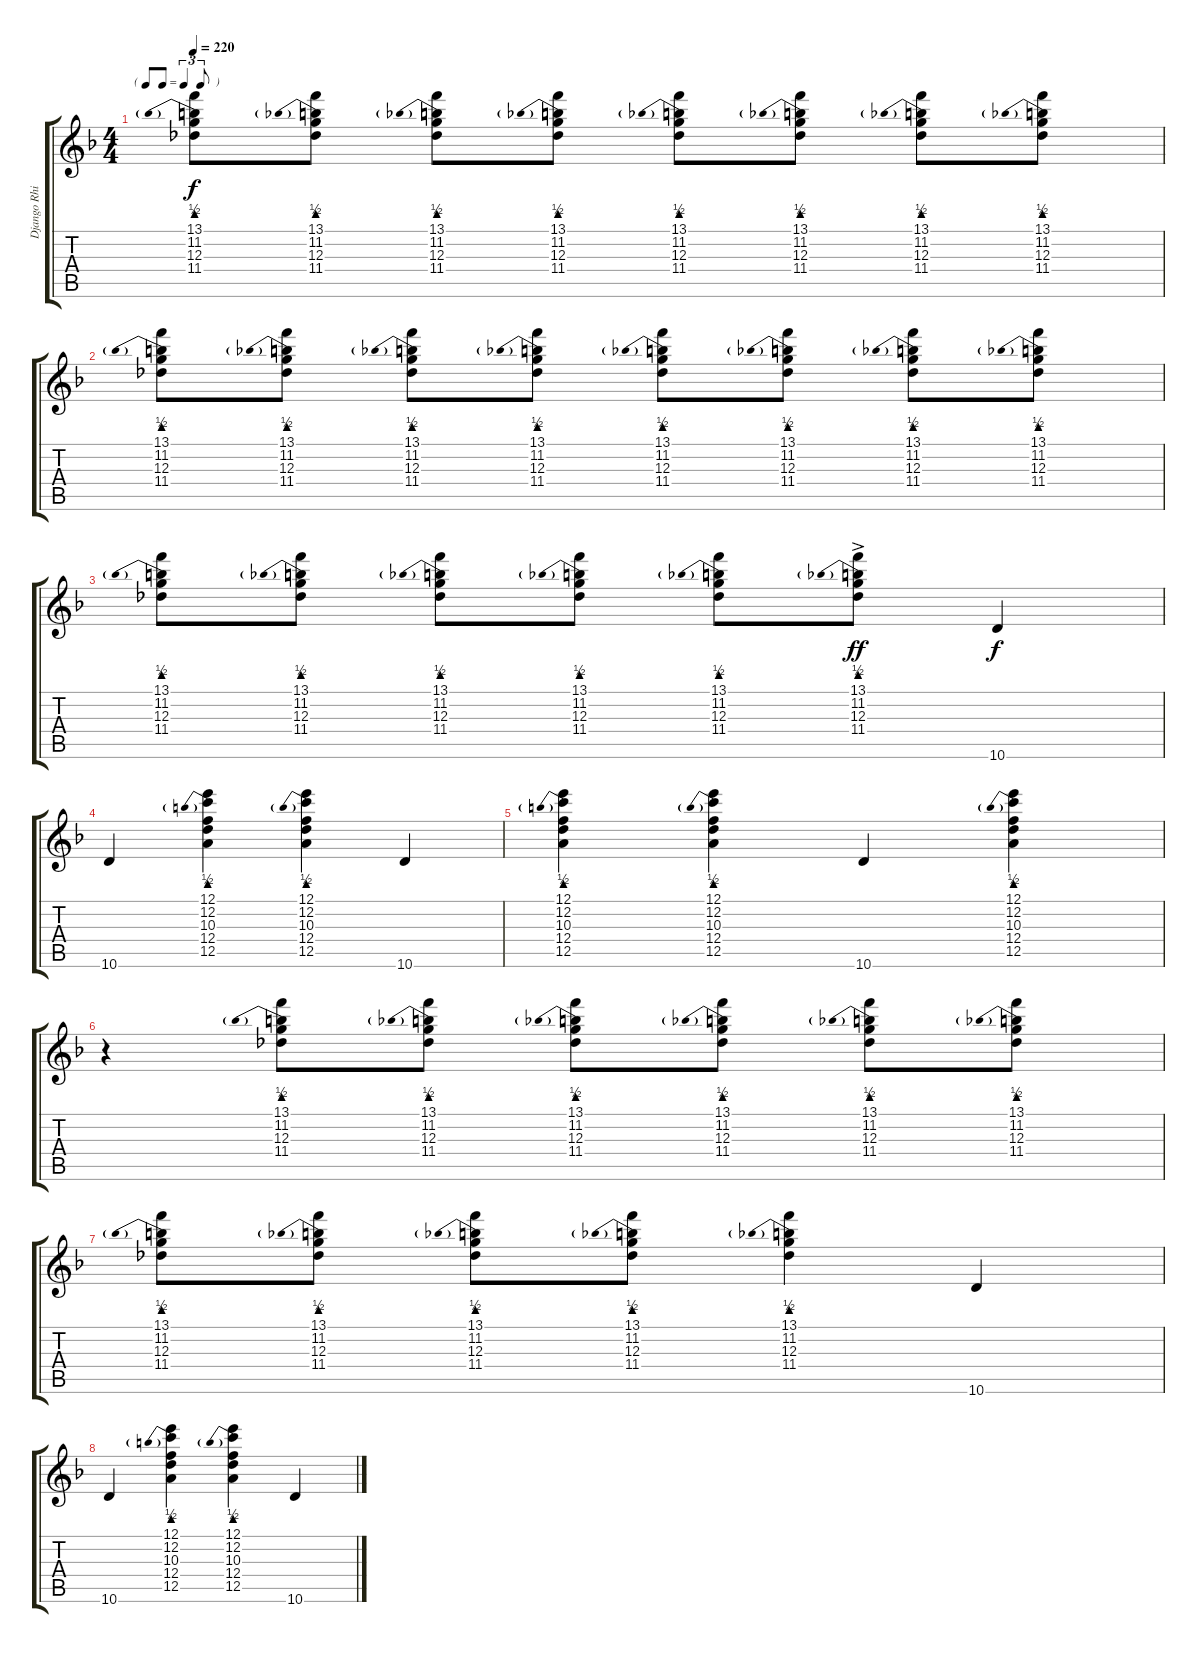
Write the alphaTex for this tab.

\track ("Django Rhinehardt" "Django Rhi") {instrument electricguitarjazz}
\staff {score tabs}
\tuning (E4 B3 G3 D3 A2 E2) {hide}
\ts (4 4)
\tf triplet8th
\tempo 220
\clef g2
\ks f
(13.1 11.2{be (prebend 0 2 60 2)} 12.3 11.4).8{dy f} (13.1 11.2{be (prebend 0 2 60 2)} 12.3 11.4).8 (13.1 11.2{be (prebend 0 2 60 2)} 12.3 11.4).8 (13.1 11.2{be (prebend 0 2 60 2)} 12.3 11.4).8 (13.1 11.2{be (prebend 0 2 60 2)} 12.3 11.4).8 (13.1 11.2{be (prebend 0 2 60 2)} 12.3 11.4).8 (13.1 11.2{be (prebend 0 2 60 2)} 12.3 11.4).8 (13.1 11.2{be (prebend 0 2 60 2)} 12.3 11.4).8 |
(13.1 11.2{be (prebend 0 2 60 2)} 12.3 11.4).8 (13.1 11.2{be (prebend 0 2 60 2)} 12.3 11.4).8 (13.1 11.2{be (prebend 0 2 60 2)} 12.3 11.4).8 (13.1 11.2{be (prebend 0 2 60 2)} 12.3 11.4).8 (13.1 11.2{be (prebend 0 2 60 2)} 12.3 11.4).8 (13.1 11.2{be (prebend 0 2 60 2)} 12.3 11.4).8 (13.1 11.2{be (prebend 0 2 60 2)} 12.3 11.4).8 (13.1 11.2{be (prebend 0 2 60 2)} 12.3 11.4).8 |
(13.1 11.2{be (prebend 0 2 60 2)} 12.3 11.4).8 (13.1 11.2{be (prebend 0 2 60 2)} 12.3 11.4).8 (13.1 11.2{be (prebend 0 2 60 2)} 12.3 11.4).8 (13.1 11.2{be (prebend 0 2 60 2)} 12.3 11.4).8 (13.1 11.2{be (prebend 0 2 60 2)} 12.3 11.4).8 (13.1{ac} 11.2{be (prebend 0 2 60 2) ac} 12.3{ac} 11.4{ac}).8{dy ff} 10.6.4{dy f} |
10.6.4 (12.1 12.2{be (prebend 0 2 60 2)} 10.3 12.4 12.5).4 (12.1 12.2{be (prebend 0 2 60 2)} 10.3 12.4 12.5).4 10.6.4 |
(12.1 12.2{be (prebend 0 2 60 2)} 10.3 12.4 12.5).4 (12.1 12.2{be (prebend 0 2 60 2)} 10.3 12.4 12.5).4 10.6.4 (12.1 12.2{be (prebend 0 2 60 2)} 10.3 12.4 12.5).4 |
r.4 (13.1 11.2{be (prebend 0 2 60 2)} 12.3 11.4).8 (13.1 11.2{be (prebend 0 2 60 2)} 12.3 11.4).8 (13.1 11.2{be (prebend 0 2 60 2)} 12.3 11.4).8 (13.1 11.2{be (prebend 0 2 60 2)} 12.3 11.4).8 (13.1 11.2{be (prebend 0 2 60 2)} 12.3 11.4).8 (13.1 11.2{be (prebend 0 2 60 2)} 12.3 11.4).8 |
(13.1 11.2{be (prebend 0 2 60 2)} 12.3 11.4).8 (13.1 11.2{be (prebend 0 2 60 2)} 12.3 11.4).8 (13.1 11.2{be (prebend 0 2 60 2)} 12.3 11.4).8 (13.1 11.2{be (prebend 0 2 60 2)} 12.3 11.4).8 (13.1 11.2{be (prebend 0 2 60 2)} 12.3 11.4).4 10.6.4 |
10.6.4 (12.1 12.2{be (prebend 0 2 60 2)} 10.3 12.4 12.5).4 (12.1 12.2{be (prebend 0 2 60 2)} 10.3 12.4 12.5).4 10.6.4
